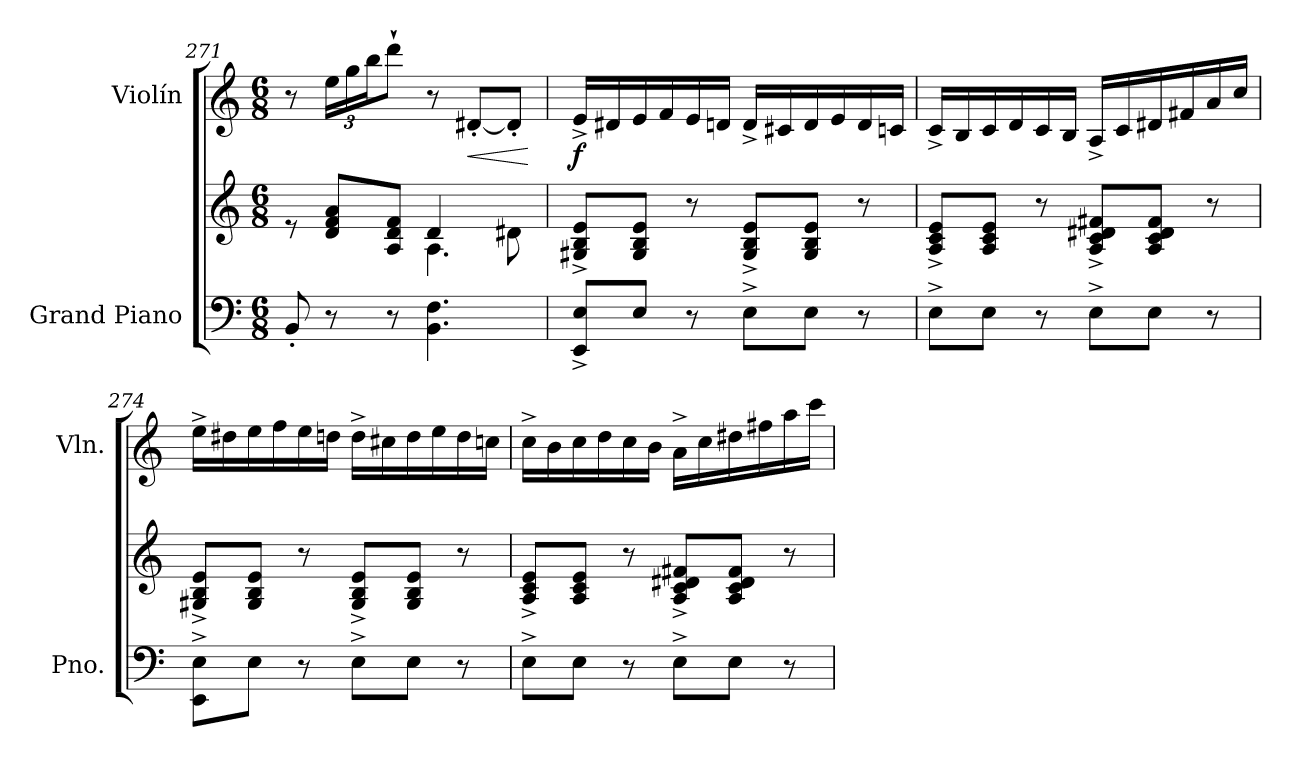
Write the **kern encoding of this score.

**kern	**kern	**kern	**dynam
*part2	*part2	*part1	*part1
*staff3	*staff2	*staff1	*staff1
*I"Grand Piano	*	*I"Violín	*
*I'Pno.	*	*I'Vln.	*
*clefF4	*clefG2	*clefG2	*
*k[]	*k[]	*k[]	*
*M6/8	*M6/8	*M6/8	*
=271	=271	=271	=271
*	*^	*	*
8BB'/	8re	4.ryy	8r	.
*	*	*	*Xbrackettup	*
8r	8d/ 8f/ 8a/L	.	24ee\LL	.
.	.	.	24gg\	.
.	.	.	24bb\J	.
8r	8A/ 8d/ 8f/J	.	8ddd`\J	.
4.BB\ 4.F\	4.A\	4d/	8r	.
!	!	!	!	!LO:HP:b
.	.	.	[8d#X'/L	<
.	.	8d#X\	8d#'/J]	.
*	*v	*v	*	*
.	.	.	[
!!LO:LB:g=z
=272	=272	=272	=272
!	!	!	!LO:DY:b
8EE/^ 8E/^L	8G#X/^ 8B/^ 8e/^L	16e^/LL	f
.	.	16d#X/	.
8E/J	8G#/ 8B/ 8e/J	16e/	.
.	.	16f/	.
8r	8r	16e/	.
.	.	16dn/JJ	.
8E^\L	8G#/^ 8B/^ 8e/^L	16d^/LL	.
.	.	16c#X/	.
8E\J	8G#/ 8B/ 8e/J	16d/	.
.	.	16e/	.
8r	8r	16d/	.
.	.	16cn/JJ	.
=273	=273	=273	=273
8E^\L	8A/^ 8c/^ 8e/^L	16c^/LL	.
.	.	16B/	.
8E\J	8A/ 8c/ 8e/J	16c/	.
.	.	16d/	.
8r	8r	16c/	.
.	.	16B/JJ	.
8E^\L	8A/^ 8c/^ 8d#X/^ 8f#X/^L	16A^/LL	.
.	.	16c/	.
8E\J	8A/ 8c/ 8d#/ 8f#/J	16d#X/	.
.	.	16f#X/	.
8r	8r	16a/	.
.	.	16cc/JJ	.
!!LO:PB:g=z
=274	=274	=274	=274
8EE\^ 8E\^L	8G#X/^ 8B/^ 8e/^L	16ee^\LL	.
.	.	16dd#X\	.
8E\J	8G#/ 8B/ 8e/J	16ee\	.
.	.	16ff\	.
8r	8r	16ee\	.
.	.	16ddn\JJ	.
8E^\L	8G#/^ 8B/^ 8e/^L	16dd^\LL	.
.	.	16cc#X\	.
8E\J	8G#/ 8B/ 8e/J	16dd\	.
.	.	16ee\	.
8r	8r	16dd\	.
.	.	16ccn\JJ	.
=275	=275	=275	=275
8E^\L	8A/^ 8c/^ 8e/^L	16cc^\LL	.
.	.	16b\	.
8E\J	8A/ 8c/ 8e/J	16cc\	.
.	.	16dd\	.
8r	8r	16cc\	.
.	.	16b\JJ	.
8E^\L	8A/^ 8c/^ 8d#X/^ 8f#X/^L	16a^\LL	.
.	.	16cc\	.
8E\J	8A/ 8c/ 8d#/ 8f#/J	16dd#X\	.
.	.	16ff#X\	.
8r	8r	16aa\	.
.	.	16ccc\JJ	.
=	=	=	=
*-	*-	*-	*-
